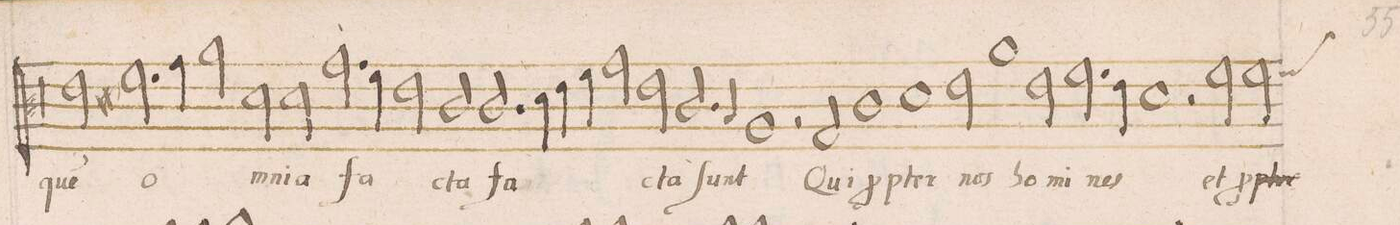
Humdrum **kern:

**kern	**text
*I"DISCANTVS	*
*clefC3	*
*k[]	*
*met(C|)	*
*M2/1	*
2e\	que(m)
=55-	=55-
2.f#X\	o-
4g\	.
2a\	.
2d\	-mni-
=56-	=56-
2d\	-a
2.g\	fa-
4fny\	.
2e\	.
=57-	=57-
2cny/	-cta
2.c/	fa-
4d\	.
4e\	.
4f\	.
=58-	=58-
2g\	.
2e\	.
2.c/	-cta
4B/	ſunt
=59-	=59-
1A/	.
2r	.
2G/	Qui
=60-	=60-
1c\	(pro)-
1d\	-pter
=61-	=61-
2e\	nos
1a\	ho-
2e\	-mi-
=62-	=62-
2.f\	-nes
4e\	.
1d\	.
=63-	=63-
2r	.
2f\	et
*custos:f	*
2f\	(pro)-
*-	*-
